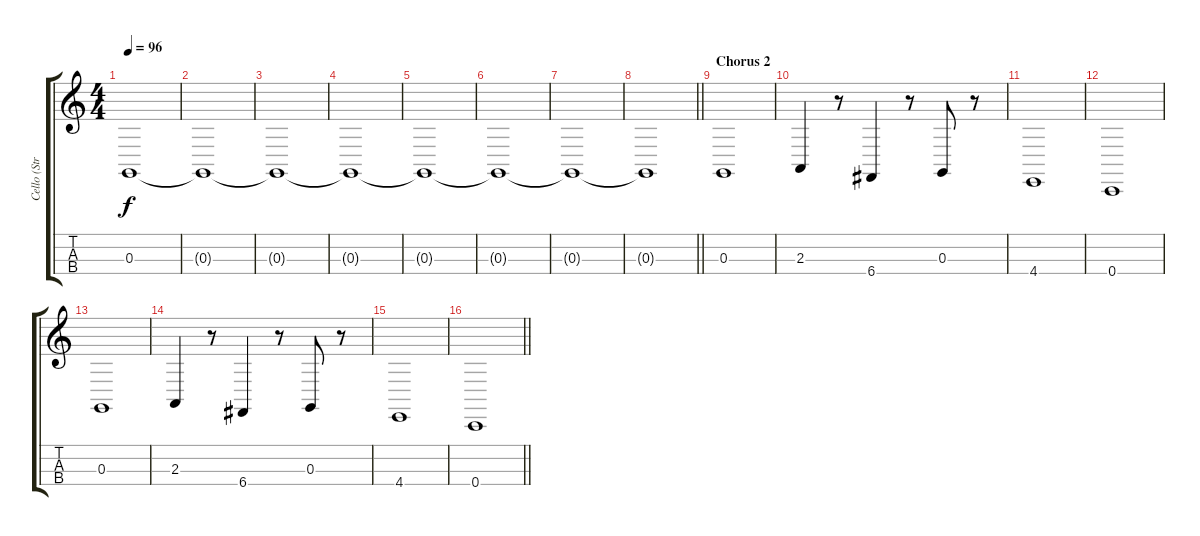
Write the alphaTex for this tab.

\track ("Cello (Strings)" "Cello (Str") {instrument stringensemble1}
\staff {score tabs}
\tuning (A3 D3 G2 C2) {hide}
\ts (4 4)
\tempo 96
\clef g2
\ks c
0.3{t}.1{dy f} |
0.3{t}.1 |
0.3{t}.1 |
0.3{t}.1 |
0.3{t}.1 |
0.3{t}.1 |
0.3{t}.1 |
\barLineRight lightlight
0.3{t}.1 |
\section ("" "Chorus 2")
0.3.1 |
2.3.4 r.8 6.4.4 r.8 0.3.8 r.8 |
4.4.1 |
0.4.1 |
0.3.1 |
2.3.4 r.8 6.4.4 r.8 0.3.8 r.8 |
4.4.1 |
\barLineRight lightlight
0.4.1
